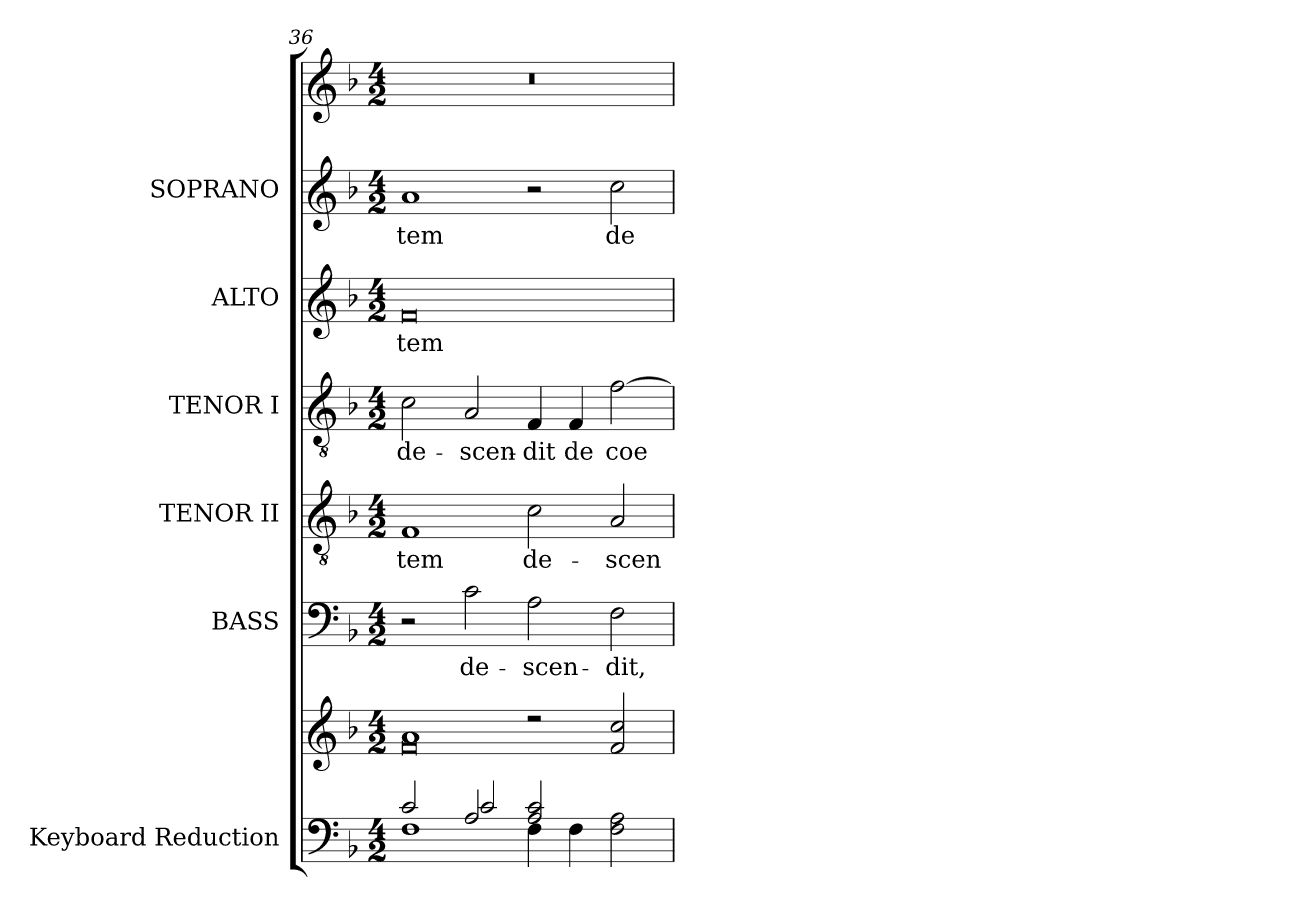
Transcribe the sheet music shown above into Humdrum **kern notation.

**kern	**kern	**kern	**text	**kern	**text	**kern	**text	**kern	**text	**kern	**text	**kern
*part7	*part7	*part6	*part6	*part5	*part5	*part4	*part4	*part3	*part3	*part2	*part2	*part1
*staff8	*staff7	*staff6	*staff6	*staff5	*staff5	*staff4	*staff4	*staff3	*staff3	*staff2	*staff2	*staff1
*I"Keyboard Reduction	*	*I"BASS	*	*I"TENOR II	*	*I"TENOR I	*	*I"ALTO	*	*I"SOPRANO	*	*
*I'Reduc.	*	*I'B.	*	*I'T. II	*	*I'T. I	*	*I'A.	*	*I'S.	*	*
*clefF4	*clefG2	*clefF4	*	*clefGv2	*	*clefGv2	*	*clefG2	*	*clefG2	*	*clefG2
*	*	*	*	*ITrd7c12	*	*ITrd7c12	*	*	*	*	*	*
*k[b-]	*k[b-]	*k[b-]	*	*k[b-]	*	*k[b-]	*	*k[b-]	*	*k[b-]	*	*k[b-]
*F:	*F:	*F:	*	*F:	*	*F:	*	*F:	*	*F:	*	*F:
*M4/2	*M4/2	*M4/2	*	*M4/2	*	*M4/2	*	*M4/2	*	*M4/2	*	*M4/2
=36	=36	=36	=36	=36	=36	=36	=36	=36	=36	=36	=36	=36
*^	*^	*	*	*	*	*	*	*	*	*	*	*
*	*^	*	*	*	*	*	*	*	*	*	*	*	*	*
!	!	!	!	!	!	!	!	!LO:LY:b:color=#000000	!	!	!	!	!	!	!
!	!	!	!	!	!	!	!	!	!	!LO:LY:b:color=#000000	!	!	!	!	!
!	!	!	!	!	!	!	!	!	!	!	!	!LO:LY:b:color=#000000	!	!	!
!	!	!	!	!	!	!	!	!	!	!	!	!	!	!LO:LY:b:color=#000000	!LO:N:vis=1
2ci/	1Fi	2ryy	1ai	0fi	2r	.	1FFi	-tem	2Ci\	de-	0fi	-tem	1ai	-tem	0r
!	!	!	!	!	!	!LO:LY:b:color=#000000	!	!	!	!	!	!	!	!	!
!	!	!	!	!	!	!	!	!	!	!LO:LY:b:color=#000000	!	!	!	!	!
2Ai/	.	2ci/	.	.	2ci\	de-	.	.	2AAi/	-scen-	.	.	.	.	.
!	!	!	!	!	!	!LO:LY:b:color=#000000	!	!	!	!	!	!	!	!	!
!	!	!	!	!	!	!	!	!LO:LY:b:color=#000000	!	!	!	!	!	!	!
!	!	!	!	!	!	!	!	!	!	!LO:LY:b:color=#000000	!	!	!	!	!
2Ai/ 2ci	4Fi\	2ryy	2r	.	2Ai\	-scen-	2Ci\	de-	4FFi/	-dit	.	.	2r	.	.
!	!	!	!	!	!	!	!	!	!	!LO:LY:b:color=#000000	!	!	!	!	!
.	4Fi\	.	.	.	.	.	.	.	4FFi/	de	.	.	.	.	.
!	!	!	!	!	!	!LO:LY:b:color=#000000	!	!	!	!	!	!	!	!	!
!	!	!	!	!	!	!	!	!LO:LY:b:color=#000000	!	!	!	!	!	!	!
!	!	!	!	!	!	!	!	!	!	!LO:LY:b:color=#000000	!	!	!	!	!
!	!	!	!	!	!	!	!	!	!	!	!	!	!	!LO:LY:b:color=#000000	!
2Fi\ 2Ai	2ryy	2ryy	2fi/ 2cci	.	2Fi\	-dit,	2AAi/	-scen-	[2Fi\	coe-	.	.	2cci\	de-	.
*v	*v	*v	*	*	*	*	*	*	*	*	*	*	*	*	*
*	*v	*v	*	*	*	*	*	*	*	*	*	*	*
=	=	=	=	=	=	=	=	=	=	=	=	=
*-	*-	*-	*-	*-	*-	*-	*-	*-	*-	*-	*-	*-
